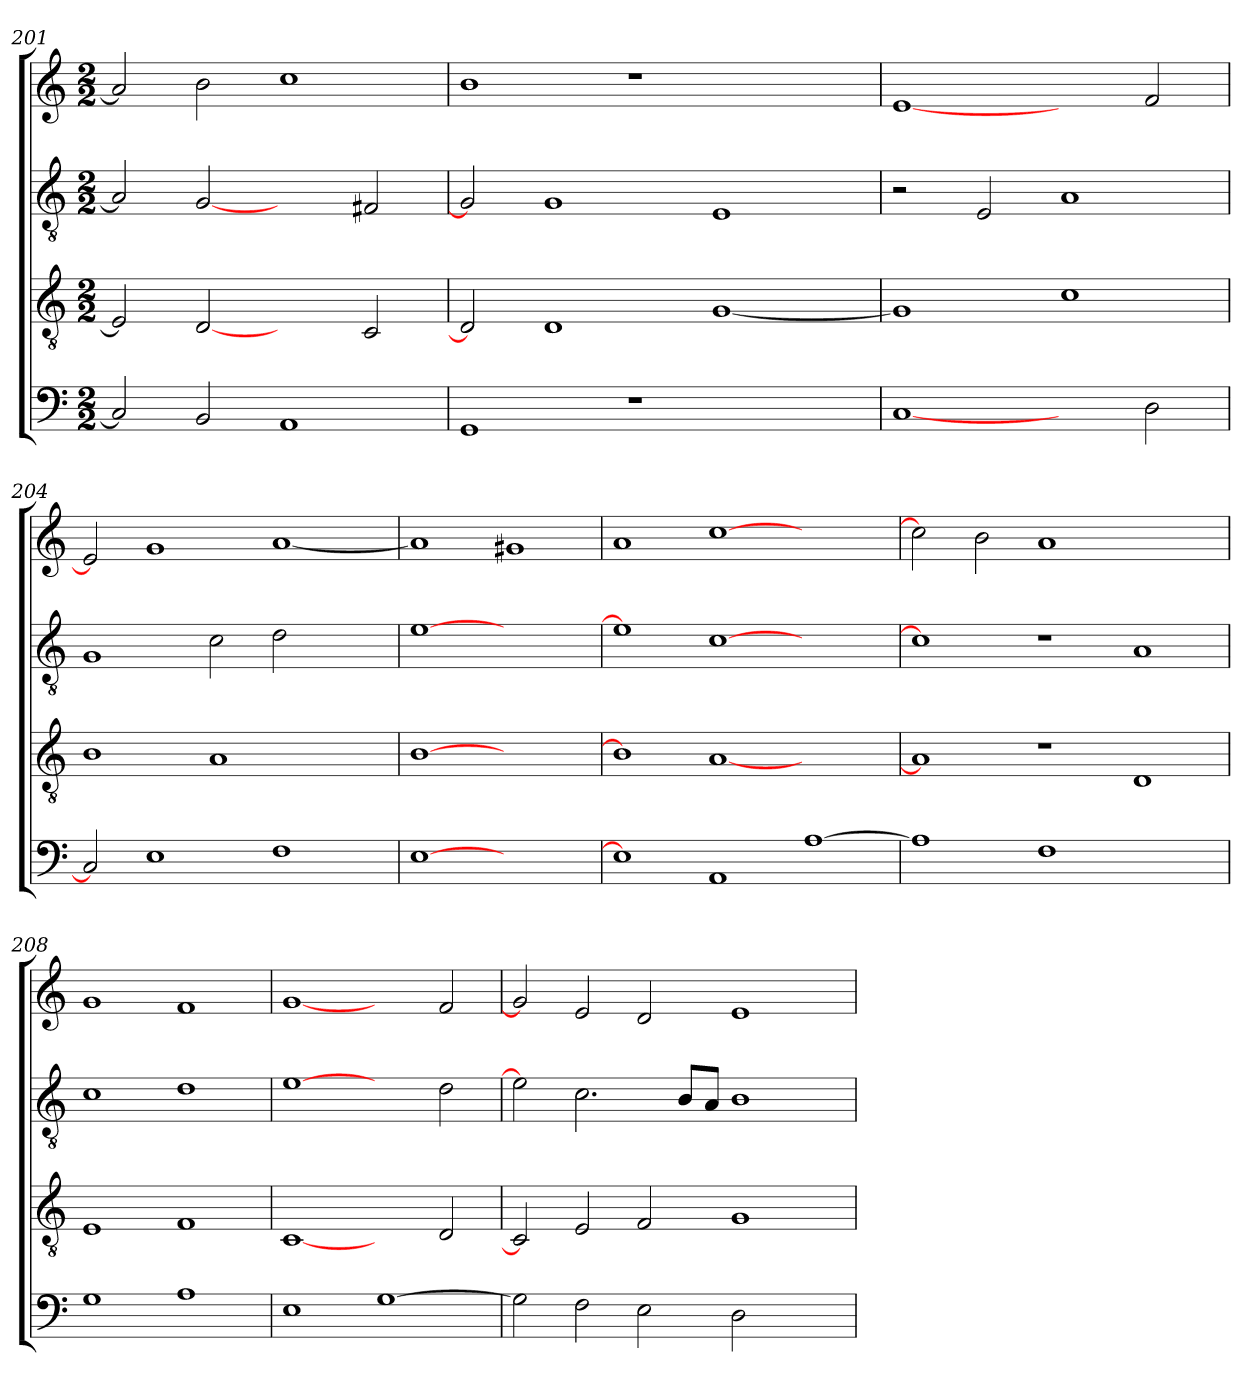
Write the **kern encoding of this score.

**kern	**kern	**kern	**kern
*part4	*part3	*part2	*part1
*staff4	*staff3	*staff2	*staff1
*clefF4	*clefGv2	*clefGv2	*clefG2
*k[]	*k[]	*k[]	*k[]
*M2/2	*M2/2	*M2/2	*M2/2
=201	=201	=201	=201
2C/]	2E/]	2A/]	2a/]
2BB/	[2D	[2G	2b\
1AA	2ryy	2ryy	1cc
.	2C/	2F#X/	.
=202	=202	=202	=202
1GG	2D]	2G]	1b
.	1D	1G	.
1r	.	.	1r
.	[1G	1E	.
2ryy	.	.	2ryy
=203	=203	=203	=203
[1C	1G]	2r	[1e
.	.	2E/	.
2ryy	1c	1A	2ryy
2D\	.	.	2f/
=204	=204	=204	=204
2C]	1B	1G	2e]
1E	.	.	1g
.	1A	2c\	.
1F	.	2d\	[1a
.	2ryy	2ryy	.
=205	=205	=205	=205
[1E	[1B	[1e	1a]
1ryy	1ryy	1ryy	1g#X
=206	=206	=206	=206
1E]	1B]	1e]	1a
1AA	[1A	[1c	[1cc
[1A	1ryy	1ryy	1ryy
=207	=207	=207	=207
1A]	1A]	1c]	2cc\]
.	.	.	2b\
1F	1r	1r	1a
1ryy	1D	1A	1ryy
=208	=208	=208	=208
1G	1E	1c	1g
1A	1F	1d	1f
=209	=209	=209	=209
1E	[1C	[1e	[1g
[1G	2ryy	2ryy	2ryy
.	2D/	2d\	2f/
=210	=210	=210	=210
2G\]	2C]	2e]	2g]
2F\	2E/	2.c\	2e/
2E\	2F/	.	2d/
.	.	8B/L	.
.	.	8A/J	.
2D\	1G	1B	1e
2ryy	.	.	.
=	=	=	=
*-	*-	*-	*-
